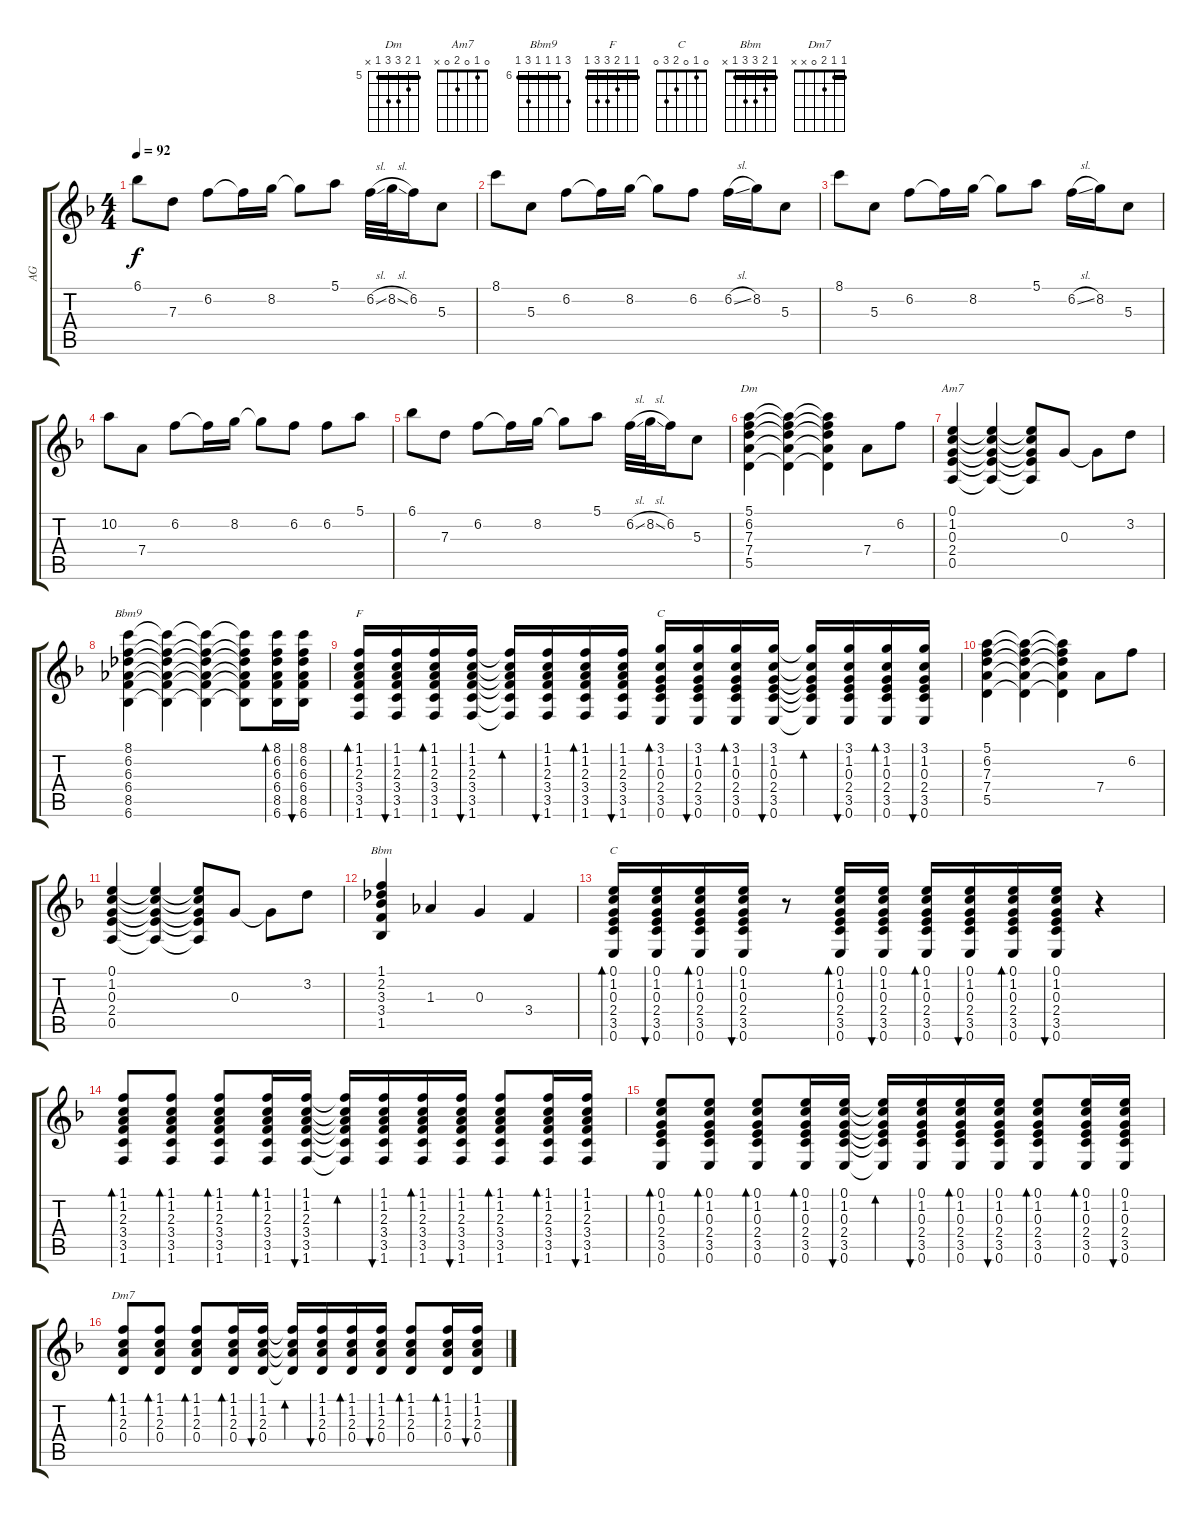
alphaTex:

\track ("AG" "AG") {instrument acousticguitarsteel}
\staff {score tabs}
\tuning (E4 B3 G3 D3 A2 E2) {hide}
\chord ("Dm" 5 6 7 7 5 x) {firstfret 5 barre 5}
\chord ("Am7" 0 1 0 2 0 x)
\chord ("Bbm9" 8 6 6 6 8 6) {firstfret 6 barre 6}
\chord ("F" 1 1 2 3 3 1) {barre 1}
\chord ("C" 3 1 0 2 3 0)
\chord ("Bbm" 1 2 3 3 1 x) {barre 1}
\chord ("C" 0 1 0 2 3 0)
\chord ("Dm7" 1 1 2 0 x x) {barre 1}
\ts (4 4)
\tempo 92
\clef g2
\ks f
6.1.8{dy f} 7.3.8 6.2.8 6.2{t}.16 8.2.16 8.2{t}.8 5.1.8 6.2{sl}.32 8.2{sl}.32 6.2.16 5.3.8 |
8.1.8 5.3.8 6.2.8 6.2{t}.16 8.2.16 8.2{t}.8 6.2.8 6.2{sl}.16 8.2.16 5.3.8 |
8.1.8 5.3.8 6.2.8 6.2{t}.16 8.2.16 8.2{t}.8 5.1.8 6.2{sl}.16 8.2.16 5.3.8 |
10.2.8 7.4.8 6.2.8 6.2{t}.16 8.2.16 8.2{t}.8 6.2.8 6.2.8 5.1.8 |
6.1.8 7.3.8 6.2.8 6.2{t}.16 8.2.16 8.2{t}.8 5.1.8 6.2{sl}.32 8.2{sl}.32 6.2.16 5.3.8 |
(5.1 6.2 7.3 7.4 5.5).4{ch "Dm"} (5.1{t} 6.2{t} 7.3{t} 7.4{t} 5.5{t}).4 (5.1{t} 6.2{t} 7.3{t} 7.4{t} 5.5{t}).4 7.4.8 6.2.8 |
(0.1 1.2 0.3 2.4 0.5).4{ch "Am7"} (0.1{t} 1.2{t} 0.3{t} 2.4{t} 0.5{t}).4 (0.1{t} 1.2{t} 0.3{t} 2.4{t} 0.5{t}).8 0.3.8 0.3{t}.8 3.2.8 |
(8.1 6.2 6.3 6.4 8.5 6.6).4{ch "Bbm9"} (8.1{t} 6.2{t} 6.3{t} 6.4{t} 8.5{t} 6.6{t}).4 (8.1{t} 6.2{t} 6.3{t} 6.4{t} 8.5{t} 6.6{t}).4 (8.1{t} 6.2{t} 6.3{t} 6.4{t} 8.5{t} 6.6{t}).8 (8.1 6.2 6.3 6.4 8.5 6.6).16{bd 60} (8.1 6.2 6.3 6.4 8.5 6.6).16{bu 60} |
(1.1 1.2 2.3 3.4 3.5 1.6).16{bd 60 ch "F"} (1.1 1.2 2.3 3.4 3.5 1.6).16{bu 60} (1.1 1.2 2.3 3.4 3.5 1.6).16{bd 60} (1.1 1.2 2.3 3.4 3.5 1.6).16{bu 60} (1.1{t} 1.2{t} 2.3{t} 3.4{t} 3.5{t} 1.6{t}).16{bd 60} (1.1 1.2 2.3 3.4 3.5 1.6).16{bu 60} (1.1 1.2 2.3 3.4 3.5 1.6).16{bd 60} (1.1 1.2 2.3 3.4 3.5 1.6).16{bu 60} (3.1 1.2 0.3 2.4 3.5 0.6).16{bd 60 ch "C"} (3.1 1.2 0.3 2.4 3.5 0.6).16{bu 60} (3.1 1.2 0.3 2.4 3.5 0.6).16{bd 60} (3.1 1.2 0.3 2.4 3.5 0.6).16{bu 60} (3.1{t} 1.2{t} 0.3{t} 2.4{t} 3.5{t} 0.6{t}).16{bd 60} (3.1 1.2 0.3 2.4 3.5 0.6).16{bu 60} (3.1 1.2 0.3 2.4 3.5 0.6).16{bd 60} (3.1 1.2 0.3 2.4 3.5 0.6).16{bu 60} |
(5.1 6.2 7.3 7.4 5.5).4 (5.1{t} 6.2{t} 7.3{t} 7.4{t} 5.5{t}).4 (5.1{t} 6.2{t} 7.3{t} 7.4{t} 5.5{t}).4 7.4.8 6.2.8 |
(0.1 1.2 0.3 2.4 0.5).4 (0.1{t} 1.2{t} 0.3{t} 2.4{t} 0.5{t}).4 (0.1{t} 1.2{t} 0.3{t} 2.4{t} 0.5{t}).8 0.3.8 0.3{t}.8 3.2.8 |
(1.1 2.2 3.3 3.4 1.5).4{ch "Bbm"} 1.3.4 0.3.4 3.4.4 |
(0.1 1.2 0.3 2.4 3.5 0.6).16{bd 60 ch "C"} (0.1 1.2 0.3 2.4 3.5 0.6).16{bu 60} (0.1 1.2 0.3 2.4 3.5 0.6).16{bd 60} (0.1 1.2 0.3 2.4 3.5 0.6).16{bu 60} r.8 (0.1 1.2 0.3 2.4 3.5 0.6).16{bd 60} (0.1 1.2 0.3 2.4 3.5 0.6).16{bu 60} (0.1 1.2 0.3 2.4 3.5 0.6).16{bd 60} (0.1 1.2 0.3 2.4 3.5 0.6).16{bu 60} (0.1 1.2 0.3 2.4 3.5 0.6).16{bd 60} (0.1 1.2 0.3 2.4 3.5 0.6).16{bu 60} r.4 |
(1.1 1.2 2.3 3.4 3.5 1.6).8{bd 60} (1.1 1.2 2.3 3.4 3.5 1.6).8{bd 60} (1.1 1.2 2.3 3.4 3.5 1.6).8{bd 60} (1.1 1.2 2.3 3.4 3.5 1.6).16{bd 60} (1.1 1.2 2.3 3.4 3.5 1.6).16{bu 60} (1.1{t} 1.2{t} 2.3{t} 3.4{t} 3.5{t} 1.6{t}).16{bd 60} (1.1 1.2 2.3 3.4 3.5 1.6).16{bu 60} (1.1 1.2 2.3 3.4 3.5 1.6).16{bd 60} (1.1 1.2 2.3 3.4 3.5 1.6).16{bu 60} (1.1 1.2 2.3 3.4 3.5 1.6).8{bd 60} (1.1 1.2 2.3 3.4 3.5 1.6).16{bd 60} (1.1 1.2 2.3 3.4 3.5 1.6).16{bu 60} |
(0.1 1.2 0.3 2.4 3.5 0.6).8{bd 60} (0.1 1.2 0.3 2.4 3.5 0.6).8{bd 60} (0.1 1.2 0.3 2.4 3.5 0.6).8{bd 60} (0.1 1.2 0.3 2.4 3.5 0.6).16{bd 60} (0.1 1.2 0.3 2.4 3.5 0.6).16{bu 60} (0.1{t} 1.2{t} 0.3{t} 2.4{t} 3.5{t} 0.6{t}).16{bd 60} (0.1 1.2 0.3 2.4 3.5 0.6).16{bu 60} (0.1 1.2 0.3 2.4 3.5 0.6).16{bd 60} (0.1 1.2 0.3 2.4 3.5 0.6).16{bu 60} (0.1 1.2 0.3 2.4 3.5 0.6).8{bd 60} (0.1 1.2 0.3 2.4 3.5 0.6).16{bd 60} (0.1 1.2 0.3 2.4 3.5 0.6).16{bu 60} |
(1.1 1.2 2.3 0.4).8{bd 60 ch "Dm7"} (1.1 1.2 2.3 0.4).8{bd 60} (1.1 1.2 2.3 0.4).8{bd 60} (1.1 1.2 2.3 0.4).16{bd 60} (1.1 1.2 2.3 0.4).16{bu 60} (1.1{t} 1.2{t} 2.3{t} 0.4{t}).16{bd 60} (1.1 1.2 2.3 0.4).16{bu 60} (1.1 1.2 2.3 0.4).16{bd 60} (1.1 1.2 2.3 0.4).16{bu 60} (1.1 1.2 2.3 0.4).8{bd 60} (1.1 1.2 2.3 0.4).16{bd 60} (1.1 1.2 2.3 0.4).16{bu 60}
